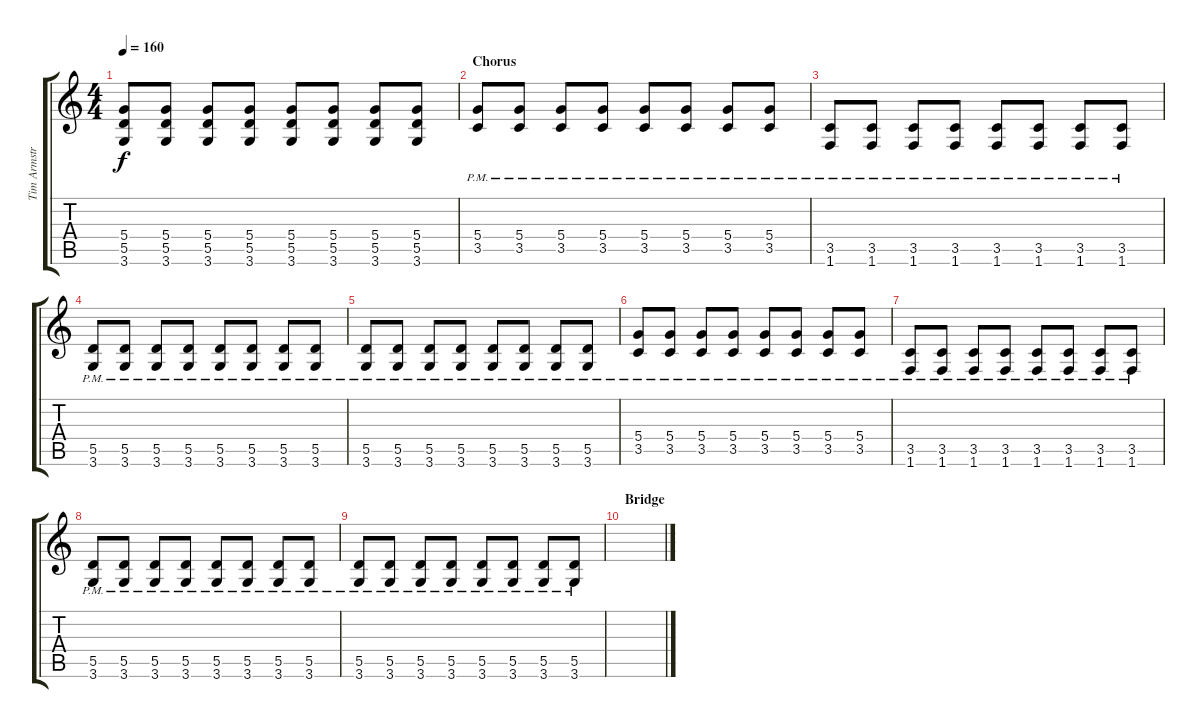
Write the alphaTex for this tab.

\track ("Tim Armstrong" "Tim Armstr") {instrument overdrivenguitar}
\staff {score tabs}
\tuning (E4 B3 G3 D3 A2 E2) {hide}
\ts (4 4)
\tempo 160
\clef g2
\ks c
(5.4 5.5 3.6).8{dy f} (5.4 5.5 3.6).8 (5.4 5.5 3.6).8 (5.4 5.5 3.6).8 (5.4 5.5 3.6).8 (5.4 5.5 3.6).8 (5.4 5.5 3.6).8 (5.4 5.5 3.6).8 |
\section ("" "Chorus")
(5.4{pm} 3.5{pm}).8 (5.4{pm} 3.5{pm}).8 (5.4{pm} 3.5{pm}).8 (5.4{pm} 3.5{pm}).8 (5.4{pm} 3.5{pm}).8 (5.4{pm} 3.5{pm}).8 (5.4{pm} 3.5{pm}).8 (5.4{pm} 3.5{pm}).8 |
(3.5{pm} 1.6{pm}).8 (3.5{pm} 1.6{pm}).8 (3.5{pm} 1.6{pm}).8 (3.5{pm} 1.6{pm}).8 (3.5{pm} 1.6{pm}).8 (3.5{pm} 1.6{pm}).8 (3.5{pm} 1.6{pm}).8 (3.5{pm} 1.6{pm}).8 |
(5.5{pm} 3.6{pm}).8 (5.5{pm} 3.6{pm}).8 (5.5{pm} 3.6{pm}).8 (5.5{pm} 3.6{pm}).8 (5.5{pm} 3.6{pm}).8 (5.5{pm} 3.6{pm}).8 (5.5{pm} 3.6{pm}).8 (5.5{pm} 3.6{pm}).8 |
(5.5{pm} 3.6{pm}).8 (5.5{pm} 3.6{pm}).8 (5.5{pm} 3.6{pm}).8 (5.5{pm} 3.6{pm}).8 (5.5{pm} 3.6{pm}).8 (5.5{pm} 3.6{pm}).8 (5.5{pm} 3.6{pm}).8 (5.5{pm} 3.6{pm}).8 |
(5.4{pm} 3.5{pm}).8 (5.4{pm} 3.5{pm}).8 (5.4{pm} 3.5{pm}).8 (5.4{pm} 3.5{pm}).8 (5.4{pm} 3.5{pm}).8 (5.4{pm} 3.5{pm}).8 (5.4{pm} 3.5{pm}).8 (5.4{pm} 3.5{pm}).8 |
(3.5{pm} 1.6{pm}).8 (3.5{pm} 1.6{pm}).8 (3.5{pm} 1.6{pm}).8 (3.5{pm} 1.6{pm}).8 (3.5{pm} 1.6{pm}).8 (3.5{pm} 1.6{pm}).8 (3.5{pm} 1.6{pm}).8 (3.5{pm} 1.6{pm}).8 |
(5.5{pm} 3.6{pm}).8 (5.5{pm} 3.6{pm}).8 (5.5{pm} 3.6{pm}).8 (5.5{pm} 3.6{pm}).8 (5.5{pm} 3.6{pm}).8 (5.5{pm} 3.6{pm}).8 (5.5{pm} 3.6{pm}).8 (5.5{pm} 3.6{pm}).8 |
(5.5{pm} 3.6{pm}).8 (5.5{pm} 3.6{pm}).8 (5.5{pm} 3.6{pm}).8 (5.5{pm} 3.6{pm}).8 (5.5{pm} 3.6{pm}).8 (5.5{pm} 3.6{pm}).8 (5.5{pm} 3.6{pm}).8 (5.5{pm} 3.6{pm}).8 |
\section ("" "Bridge")
